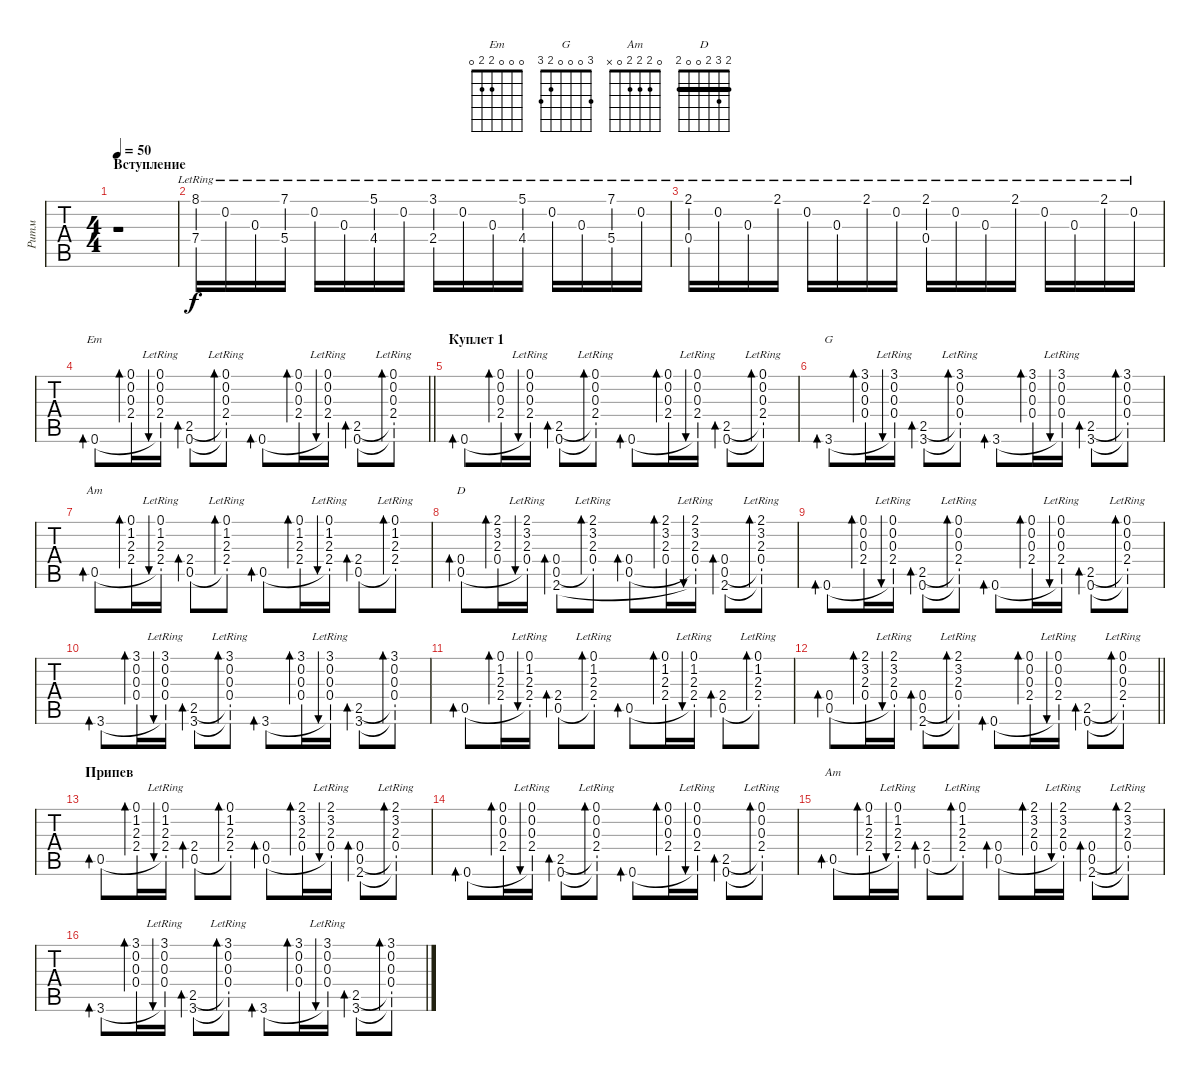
\track ("Ритм" "Ритм") {instrument acousticguitarsteel}
\staff {tabs}
\tuning (E4 B3 G3 D3 A2 E2) {hide}
\chord ("Em" 0 0 0 2 2 0)
\chord ("G" 3 0 0 0 2 3)
\chord ("Am" 0 1 2 2 0 0)
\chord ("D" 2 3 2 0 0 2) {barre 2}
\chord ("Am" 0 2 2 2 0 x)
\ts (4 4)
\section ("" "Вступление")
\tempo 50
\clef g2
\ks c
r.1{dy f instrument acousticguitarsteel} |
(8.1{lr} 7.4{lr}).16 0.2{lr}.16 0.3{lr}.16 (7.1{lr} 5.4{lr}).16 0.2{lr}.16 0.3{lr}.16 (5.1{lr} 4.4{lr}).16 0.2{lr}.16 (3.1{lr} 2.4{lr}).16 0.2{lr}.16 0.3{lr}.16 (5.1{lr} 4.4{lr}).16 0.2{lr}.16 0.3{lr}.16 (7.1{lr} 5.4{lr}).16 0.2{lr}.16 |
(2.1{lr} 0.4{lr}).16 0.2{lr}.16 0.3{lr}.16 2.1{lr}.16 0.2{lr}.16 0.3{lr}.16 2.1{lr}.16 0.2{lr}.16 (2.1{lr} 0.4{lr}).16 0.2{lr}.16 0.3{lr}.16 2.1{lr}.16 0.2{lr}.16 0.3{lr}.16 2.1{lr}.16 0.2{lr}.16 |
\barLineRight lightlight
0.6.8{bd 60 ch "Em"} (0.1 0.2 0.3 2.4).16{bd 60} (0.1{lr} 0.2{lr} 0.3{lr} 2.4{lr} 0.6{t}).16{bu 60} (2.5 0.6).8{bd 60} (0.1{lr} 0.2{lr} 0.3{lr} 2.4{lr} 2.5{t} 0.6{t}).8{bd 60} 0.6.8{bd 60} (0.1 0.2 0.3 2.4).16{bd 60} (0.1{lr} 0.2{lr} 0.3{lr} 2.4{lr} 0.6{t}).16{bu 60} (2.5 0.6).8{bd 60} (0.1{lr} 0.2{lr} 0.3{lr} 2.4{lr} 2.5{t} 0.6{t}).8{bd 60} |
\section ("" "Куплет 1")
0.6.8{bd 60} (0.1 0.2 0.3 2.4).16{bd 60} (0.1{lr} 0.2{lr} 0.3{lr} 2.4{lr} 0.6{t}).16{bu 60} (2.5 0.6).8{bd 60} (0.1{lr} 0.2{lr} 0.3{lr} 2.4{lr} 2.5{t} 0.6{t}).8{bd 60} 0.6.8{bd 60} (0.1 0.2 0.3 2.4).16{bd 60} (0.1{lr} 0.2{lr} 0.3{lr} 2.4{lr} 0.6{t}).16{bu 60} (2.5 0.6).8{bd 60} (0.1 0.2{lr} 0.3{lr} 2.4 2.5{t} 0.6{t}).8{bd 60} |
3.6.8{bd 60 ch "G"} (3.1 0.2 0.3 0.4).16{bd 60} (3.1{lr} 0.2{lr} 0.3{lr} 0.4{lr} 3.6{t}).16{bu 60} (2.5 3.6).8{bd 60} (3.1{lr} 0.2{lr} 0.3{lr} 0.4{lr} 2.5{t} 3.6{t}).8{bd 60} 3.6.8{bd 60} (3.1 0.2 0.3 0.4).16{bd 60} (3.1{lr} 0.2{lr} 0.3{lr} 0.4{lr} 3.6{t}).16{bu 60} (2.5 3.6).8{bd 60} (3.1 0.2 0.3 0.4 2.5{t} 3.6{t}).8{bd 60} |
0.5.8{bd 60 ch "Am"} (0.1 1.2 2.3 2.4).16{bd 60} (0.1{lr} 1.2{lr} 2.3{lr} 2.4{lr} 0.5{t}).16{bu 60} (2.4 0.5).8{bd 60} (0.1{lr} 1.2{lr} 2.3{lr} 2.4{lr} 0.5{t}).8{bd 60} 0.5.8{bd 60} (0.1 1.2 2.3 2.4).16{bd 60} (0.1{lr} 1.2{lr} 2.3{lr} 2.4{lr} 0.5{t}).16{bu 60} (2.4 0.5).8{bd 60} (0.1 1.2 2.3{lr} 2.4 0.5{t}).8{bd 60} |
(0.4 0.5).8{bd 60 ch "D"} (2.1 3.2 2.3 0.4).16{bd 60} (2.1{lr} 3.2{lr} 2.3{lr} 0.4{lr} 0.5{t}).16{bu 60} (0.4 0.5 2.6).8{bd 60} (2.1{lr} 3.2{lr} 2.3{lr} 0.4{lr} 0.5{t}).8{bd 60} (0.4 0.5).8{bd 60} (2.1 3.2 2.3 0.4).16{bd 60} (2.1{lr} 3.2{lr} 2.3{lr} 0.4{lr} 0.5{t} 2.6{t}).16{bu 60} (0.4 0.5 2.6).8{bd 60} (2.1 3.2 2.3 0.4{lr} 0.5{t} 2.6{t}).8{bd 60} |
0.6.8{bd 60} (0.1 0.2 0.3 2.4).16{bd 60} (0.1{lr} 0.2{lr} 0.3{lr} 2.4{lr} 0.6{t}).16{bu 60} (2.5 0.6).8{bd 60} (0.1{lr} 0.2{lr} 0.3{lr} 2.4{lr} 2.5{t} 0.6{t}).8{bd 60} 0.6.8{bd 60} (0.1 0.2 0.3 2.4).16{bd 60} (0.1{lr} 0.2{lr} 0.3{lr} 2.4{lr} 0.6{t}).16{bu 60} (2.5 0.6).8{bd 60} (0.1 0.2{lr} 0.3{lr} 2.4 2.5{t} 0.6{t}).8{bd 60} |
3.6.8{bd 60} (3.1 0.2 0.3 0.4).16{bd 60} (3.1{lr} 0.2{lr} 0.3{lr} 0.4{lr} 3.6{t}).16{bu 60} (2.5 3.6).8{bd 60} (3.1{lr} 0.2{lr} 0.3{lr} 0.4{lr} 2.5{t} 3.6{t}).8{bd 60} 3.6.8{bd 60} (3.1 0.2 0.3 0.4).16{bd 60} (3.1{lr} 0.2{lr} 0.3{lr} 0.4{lr} 3.6{t}).16{bu 60} (2.5 3.6).8{bd 60} (3.1 0.2 0.3 0.4 2.5{t} 3.6{t}).8{bd 60} |
0.5.8{bd 60} (0.1 1.2 2.3 2.4).16{bd 60} (0.1{lr} 1.2{lr} 2.3{lr} 2.4{lr} 0.5{t}).16{bu 60} (2.4 0.5).8{bd 60} (0.1{lr} 1.2{lr} 2.3{lr} 2.4{lr} 0.5{t}).8{bd 60} 0.5.8{bd 60} (0.1 1.2 2.3 2.4).16{bd 60} (0.1{lr} 1.2{lr} 2.3{lr} 2.4{lr} 0.5{t}).16{bu 60} (2.4 0.5).8{bd 60} (0.1 1.2 2.3{lr} 2.4 0.5{t}).8{bd 60} |
\barLineRight lightlight
(0.4 0.5).8{bd 60} (2.1 3.2 2.3 0.4).16{bd 60} (2.1{lr} 3.2{lr} 2.3{lr} 0.4{lr} 0.5{t}).16{bu 60} (0.4 0.5 2.6).8{bd 60} (2.1 3.2 2.3 0.4{lr} 0.5{t} 2.6{t}).8{bd 60} 0.6.8{bd 60} (0.1 0.2 0.3 2.4).16{bd 60} (0.1{lr} 0.2{lr} 0.3{lr} 2.4{lr} 0.6{t}).16{bu 60} (2.5 0.6).8{bd 60} (0.1{lr} 0.2 0.3 2.4 2.5{t} 0.6{t}).8{bd 60} |
\section ("" "Припев")
0.5.8{bd 60} (0.1 1.2 2.3 2.4).16{bd 60} (0.1{lr} 1.2{lr} 2.3{lr} 2.4{lr} 0.5{t}).16{bu 60} (2.4 0.5).8{bd 60} (0.1 1.2 2.3 2.4 0.5{t}).8{bd 60} (0.4 0.5).8{bd 60} (2.1 3.2 2.3 0.4).16{bd 60} (2.1{lr} 3.2{lr} 2.3{lr} 0.4{lr} 0.5{t}).16{bu 60} (0.4 0.5 2.6).8{bd 60} (2.1 3.2 2.3 0.4{lr} 0.5{t} 2.6{t}).8{bd 60} |
0.6.8{bd 60} (0.1 0.2 0.3 2.4).16{bd 60} (0.1{lr} 0.2{lr} 0.3{lr} 2.4{lr} 0.6{t}).16{bu 60} (2.5 0.6).8{bd 60} (0.1{lr} 0.2{lr} 0.3{lr} 2.4{lr} 2.5{t} 0.6{t}).8{bd 60} 0.6.8{bd 60} (0.1 0.2 0.3 2.4).16{bd 60} (0.1{lr} 0.2{lr} 0.3{lr} 2.4{lr} 0.6{t}).16{bu 60} (2.5 0.6).8{bd 60} (0.1{lr} 0.2 0.3 2.4 2.5{t} 0.6{t}).8{bd 60} |
0.5.8{bd 60 ch "Am"} (0.1 1.2 2.3 2.4).16{bd 60} (0.1{lr} 1.2{lr} 2.3{lr} 2.4{lr} 0.5{t}).16{bu 60} (2.4 0.5).8{bd 60} (0.1 1.2 2.3{lr} 2.4 0.5{t}).8{bd 60} (0.4 0.5).8{bd 60} (2.1 3.2 2.3 0.4).16{bd 60} (2.1{lr} 3.2{lr} 2.3{lr} 0.4{lr} 0.5{t}).16{bu 60} (0.4 0.5 2.6).8{bd 60} (2.1 3.2 2.3 0.4{lr} 0.5{t} 2.6{t}).8{bd 60} |
3.6.8{bd 60} (3.1 0.2 0.3 0.4).16{bd 60} (3.1{lr} 0.2{lr} 0.3{lr} 0.4{lr} 3.6{t}).16{bu 60} (2.5 3.6).8{bd 60} (3.1{lr} 0.2{lr} 0.3{lr} 0.4{lr} 2.5{t} 3.6{t}).8{bd 60} 3.6.8{bd 60} (3.1 0.2 0.3 0.4).16{bd 60} (3.1{lr} 0.2{lr} 0.3{lr} 0.4{lr} 3.6{t}).16{bu 60} (2.5 3.6).8{bd 60} (3.1 0.2 0.3 0.4 2.5{t} 3.6{t}).8{bd 60}
